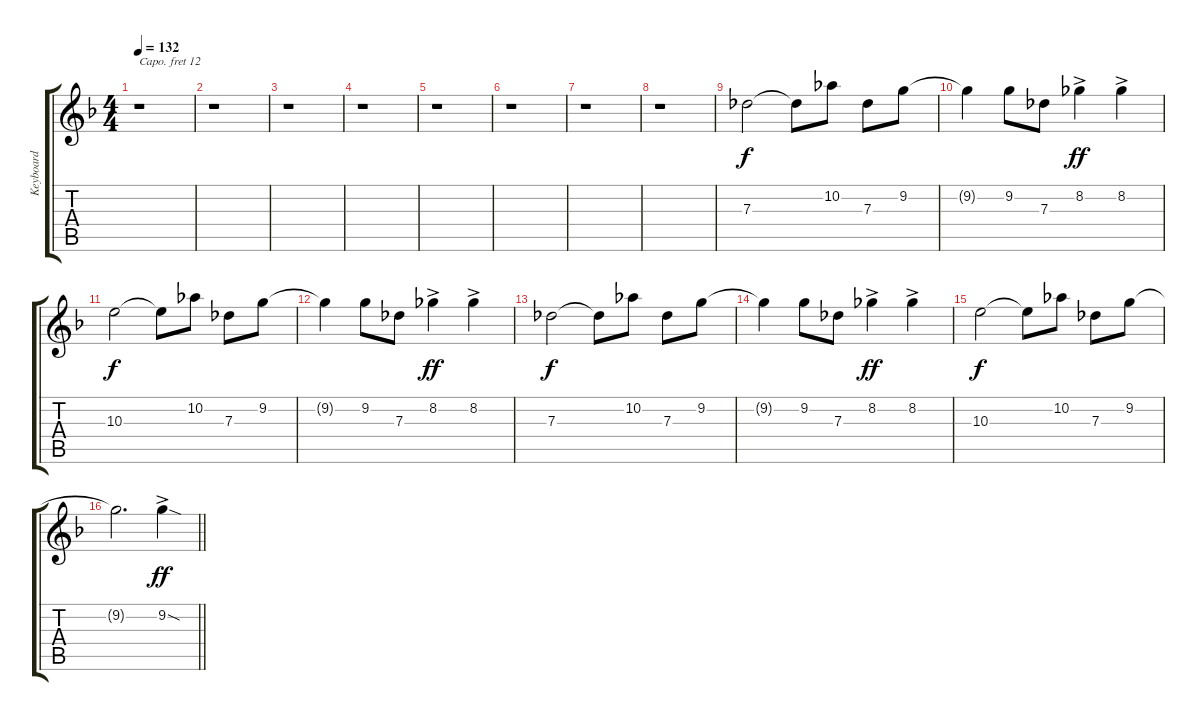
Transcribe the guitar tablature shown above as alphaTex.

\track ("Keyboard" "Keyboard") {instrument stringensemble1}
\staff {score tabs}
\capo 12
\tuning (Eb4 Bb3 Gb3 Db3 Ab2 Db2) {hide}
\ts (4 4)
\tempo 132
\clef g2
\ks f
r.1{dy f instrument stringensemble1} |
r.1 |
r.1 |
r.1 |
r.1 |
r.1 |
r.1 |
r.1 |
7.3.2 7.3{t}.8 10.2.8 7.3.8 9.2.8 |
9.2{t}.4 9.2.8 7.3.8 8.2{ac}.4{dy ff} 8.2{ac}.4 |
10.3.2{dy f} 10.3{t}.8 10.2.8 7.3.8 9.2.8 |
9.2{t}.4 9.2.8 7.3.8 8.2{ac}.4{dy ff} 8.2{ac}.4 |
7.3.2{dy f} 7.3{t}.8 10.2.8 7.3.8 9.2.8 |
9.2{t}.4 9.2.8 7.3.8 8.2{ac}.4{dy ff} 8.2{ac}.4 |
10.3.2{dy f} 10.3{t}.8 10.2.8 7.3.8 9.2.8 |
\barLineRight lightlight
9.2{t}.2{d} 9.2{sod ac}.4{dy ff}
